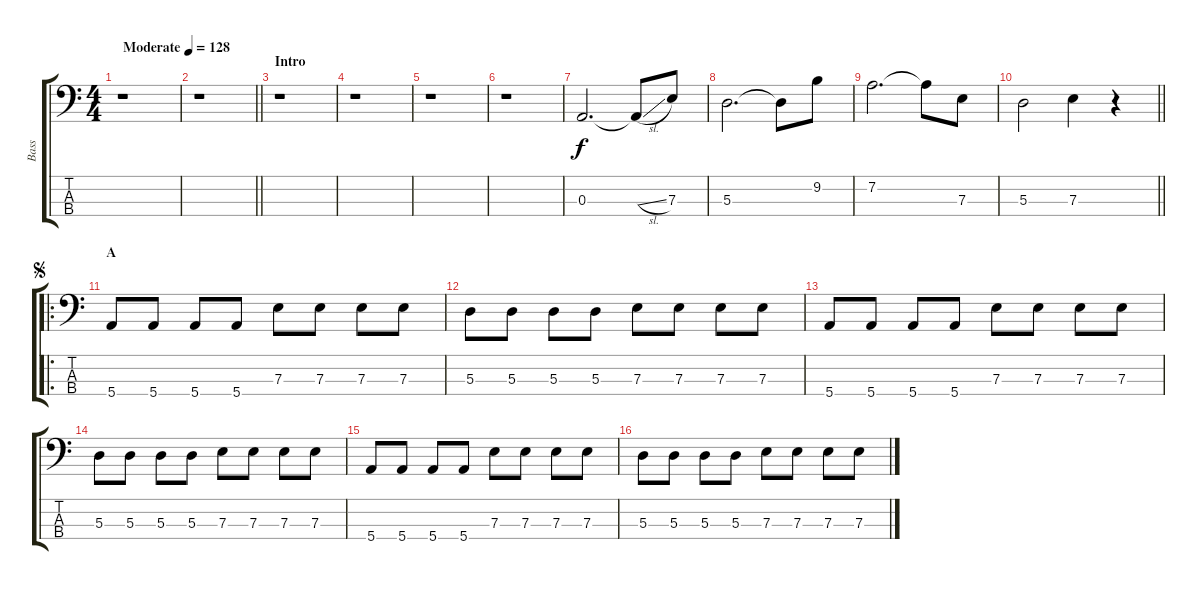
\track ("Bass" "Bass") {instrument electricbassfinger}
\staff {score tabs}
\tuning (G2 D2 A1 E1) {hide}
\ts (4 4)
\tempo (128 "Moderate")
\clef f4
\ks c
r.1{dy f instrument electricbassfinger} |
\barLineRight lightlight
r.1 |
\section ("" "Intro")
r.1 |
r.1 |
r.1 |
r.1 |
0.3.2{d} 0.3{sl t}.8 7.3.8 |
5.3.2{d} 5.3{t}.8 9.2.8 |
7.2.2{d} 7.2{t}.8 7.3.8 |
\barLineRight lightlight
5.3.2 7.3.4 r.4 |
\ro
\section ("" "A")
\jump segno
5.4.8 5.4.8 5.4.8 5.4.8 7.3.8 7.3.8 7.3.8 7.3.8 |
5.3.8 5.3.8 5.3.8 5.3.8 7.3.8 7.3.8 7.3.8 7.3.8 |
5.4.8 5.4.8 5.4.8 5.4.8 7.3.8 7.3.8 7.3.8 7.3.8 |
5.3.8 5.3.8 5.3.8 5.3.8 7.3.8 7.3.8 7.3.8 7.3.8 |
5.4.8 5.4.8 5.4.8 5.4.8 7.3.8 7.3.8 7.3.8 7.3.8 |
5.3.8 5.3.8 5.3.8 5.3.8 7.3.8 7.3.8 7.3.8 7.3.8
